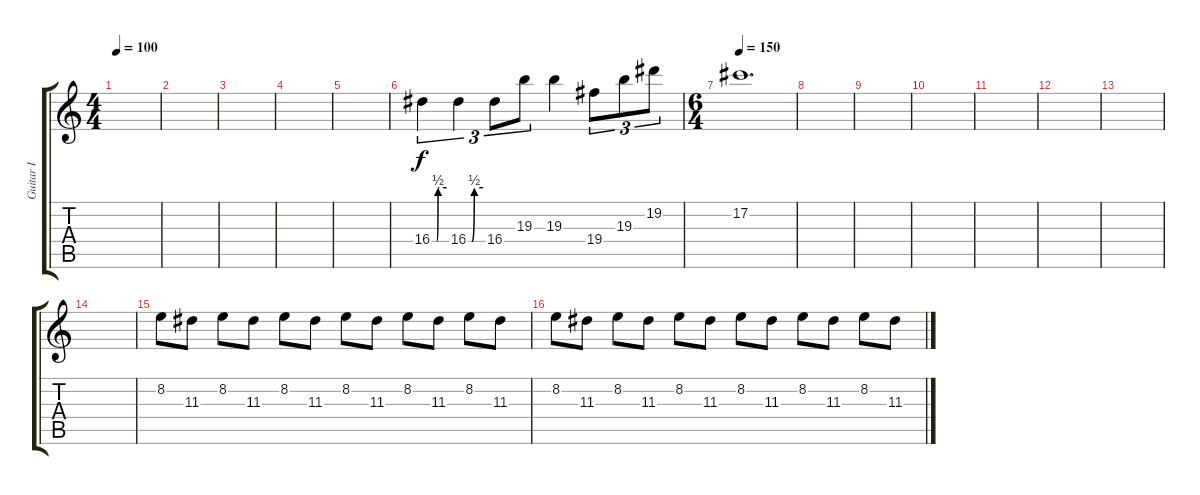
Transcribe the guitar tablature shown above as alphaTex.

\track ("Guitar I" "Guitar I") {instrument overdrivenguitar}
\staff {score tabs}
\tuning (Db4 Ab3 E3 B2 Gb2 Db2) {hide}
\ts (4 4)
\tempo 100
\clef g2
\ks c
|
|
|
|
|
16.4{be (custom 0 0 15 0 20 0 25 2 30 2 60 2)}.4{tu (3 2) volume 16} 16.4{be (custom 0 0 15 0 25 2 60 2)}.4{tu (3 2)} 16.4.8{tu (3 2)} 19.3.8{tu (3 2)} 19.3.4 19.4.8{tu (3 2)} 19.3.8{tu (3 2)} 19.2.8{tu (3 2)} |
\ts (6 4)
\tempo 150
17.2.1{d} |
|
|
|
|
|
|
|
8.2.8{volume 7 instrument distortionguitar} 11.3.8 8.2.8 11.3.8 8.2.8 11.3.8 8.2.8 11.3.8 8.2.8 11.3.8 8.2.8 11.3.8 |
8.2.8 11.3.8 8.2.8 11.3.8 8.2.8 11.3.8 8.2.8 11.3.8 8.2.8 11.3.8 8.2.8 11.3.8
